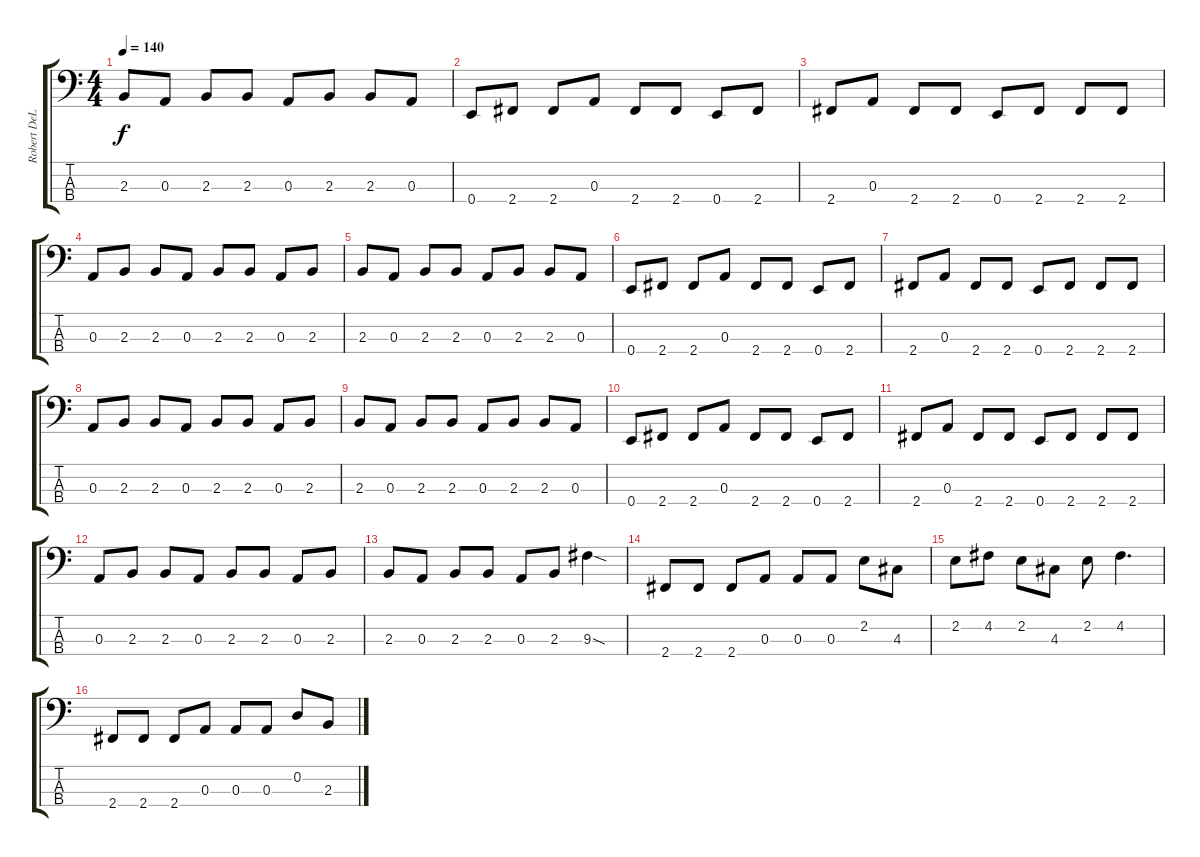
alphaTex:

\track ("Robert DeLeo" "Robert DeL") {instrument acousticbass}
\staff {score tabs}
\tuning (G2 D2 A1 E1) {hide}
\ts (4 4)
\tempo 140
\clef f4
\ks c
2.3.8{dy f} 0.3.8 2.3.8 2.3.8 0.3.8 2.3.8 2.3.8 0.3.8 |
0.4.8 2.4.8 2.4.8 0.3.8 2.4.8 2.4.8 0.4.8 2.4.8 |
2.4.8 0.3.8 2.4.8 2.4.8 0.4.8 2.4.8 2.4.8 2.4.8 |
0.3.8 2.3.8 2.3.8 0.3.8 2.3.8 2.3.8 0.3.8 2.3.8 |
2.3.8 0.3.8 2.3.8 2.3.8 0.3.8 2.3.8 2.3.8 0.3.8 |
0.4.8 2.4.8 2.4.8 0.3.8 2.4.8 2.4.8 0.4.8 2.4.8 |
2.4.8 0.3.8 2.4.8 2.4.8 0.4.8 2.4.8 2.4.8 2.4.8 |
0.3.8 2.3.8 2.3.8 0.3.8 2.3.8 2.3.8 0.3.8 2.3.8 |
2.3.8 0.3.8 2.3.8 2.3.8 0.3.8 2.3.8 2.3.8 0.3.8 |
0.4.8 2.4.8 2.4.8 0.3.8 2.4.8 2.4.8 0.4.8 2.4.8 |
2.4.8 0.3.8 2.4.8 2.4.8 0.4.8 2.4.8 2.4.8 2.4.8 |
0.3.8 2.3.8 2.3.8 0.3.8 2.3.8 2.3.8 0.3.8 2.3.8 |
2.3.8 0.3.8 2.3.8 2.3.8 0.3.8 2.3.8 9.3{sod}.4 |
2.4.8 2.4.8 2.4.8 0.3.8 0.3.8 0.3.8 2.2.8 4.3.8 |
2.2.8 4.2.8 2.2.8 4.3.8 2.2.8 4.2.4{d} |
2.4.8 2.4.8 2.4.8 0.3.8 0.3.8 0.3.8 0.2.8 2.3.8
